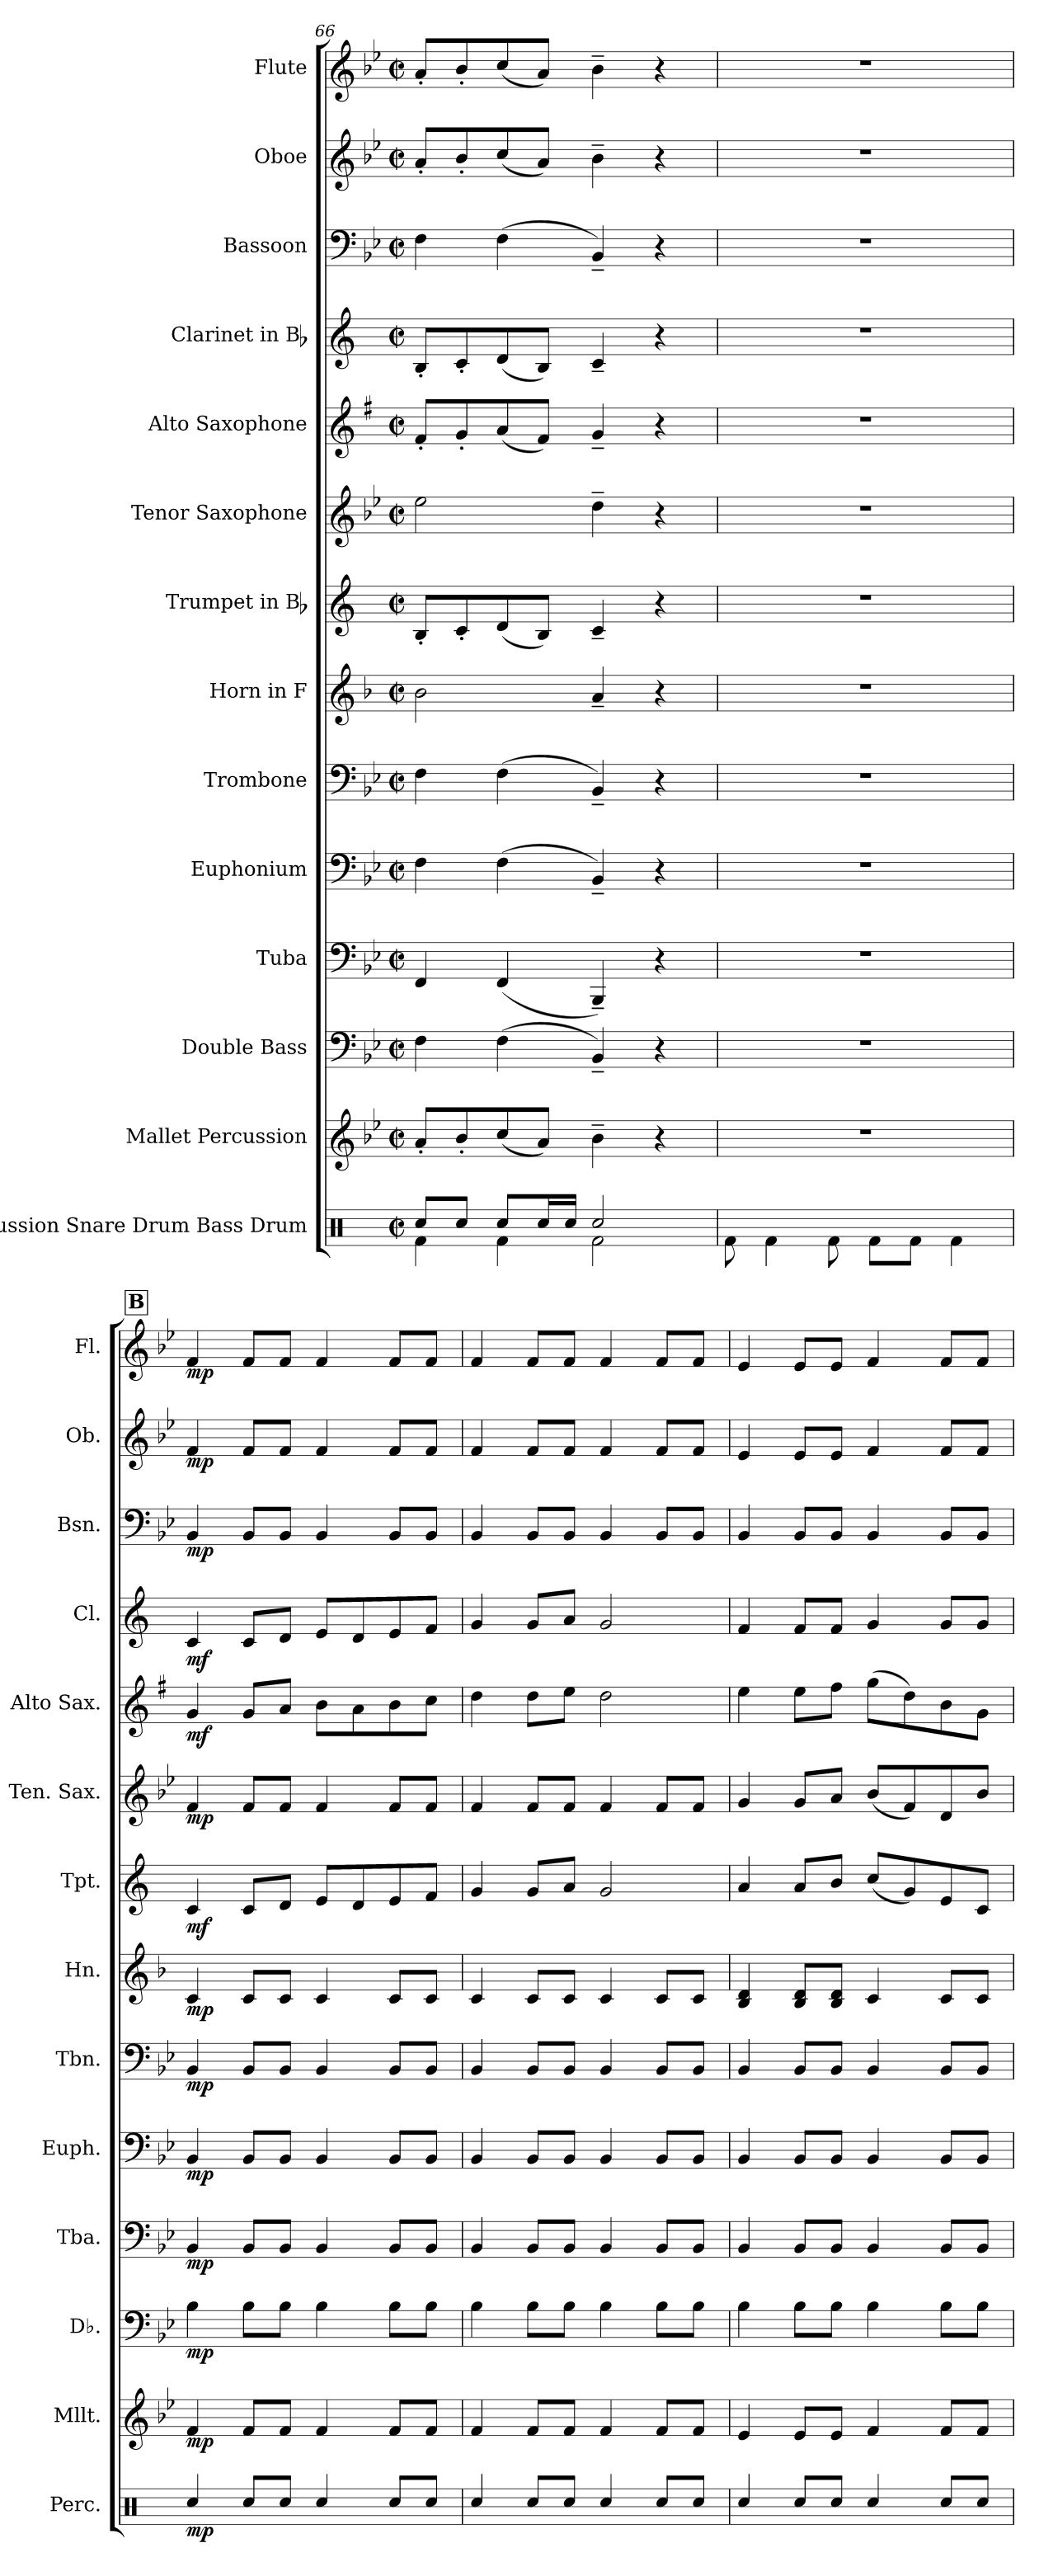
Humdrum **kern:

**kern	**dynam	**kern	**dynam	**kern	**dynam	**kern	**dynam	**kern	**dynam	**kern	**dynam	**kern	**dynam	**kern	**dynam	**kern	**dynam	**kern	**dynam	**kern	**dynam	**kern	**dynam	**kern	**dynam	**kern	**dynam
*part14	*part14	*part13	*part13	*part12	*part12	*part11	*part11	*part10	*part10	*part9	*part9	*part8	*part8	*part7	*part7	*part6	*part6	*part5	*part5	*part4	*part4	*part3	*part3	*part2	*part2	*part1	*part1
*staff14	*staff14	*staff13	*staff13	*staff12	*staff12	*staff11	*staff11	*staff10	*staff10	*staff9	*staff9	*staff8	*staff8	*staff7	*staff7	*staff6	*staff6	*staff5	*staff5	*staff4	*staff4	*staff3	*staff3	*staff2	*staff2	*staff1	*staff1
*I"Percussion Snare Drum Bass Drum	*	*I"Mallet Percussion	*	*I"Double Bass	*	*I"Tuba	*	*I"Euphonium	*	*I"Trombone	*	*I"Horn in F	*	*I"Trumpet in Bb	*	*I"Tenor Saxophone	*	*I"Alto Saxophone	*	*I"Clarinet in Bb	*	*I"Bassoon	*	*I"Oboe	*	*I"Flute	*
*I'Perc.	*	*I'Mllt.	*	*I'Db.	*	*I'Tba.	*	*I'Euph.	*	*I'Tbn.	*	*I'Hn.	*	*I'Tpt.	*	*I'Ten. Sax.	*	*I'Alto Sax.	*	*I'Cl.	*	*I'Bsn.	*	*I'Ob.	*	*I'Fl.	*
*clefX	*	*clefG2	*	*clefF4	*	*clefF4	*	*clefF4	*	*clefF4	*	*clefG2	*	*clefG2	*	*clefG2	*	*clefG2	*	*clefG2	*	*clefF4	*	*clefG2	*	*clefG2	*
*	*	*ITrd-14c-24	*	*ITrd7c12	*	*	*	*	*	*	*	*ITrd4c7	*	*ITrd1c2	*	*ITrd8c14	*	*ITrd5c9	*	*ITrd1c2	*	*	*	*	*	*	*
*k[]	*	*k[b-e-]	*	*k[b-e-]	*	*k[b-e-]	*	*k[b-e-]	*	*k[b-e-]	*	*k[b-e-]	*	*k[b-e-]	*	*k[b-e-]	*	*k[b-e-]	*	*k[b-e-]	*	*k[b-e-]	*	*k[b-e-]	*	*k[b-e-]	*
*C:	*	*B-:	*	*B-:	*	*B-:	*	*B-:	*	*B-:	*	*B-:	*	*B-:	*	*B-:	*	*B-:	*	*B-:	*	*B-:	*	*B-:	*	*B-:	*
*M2/2	*	*M2/2	*	*M2/2	*	*M2/2	*	*M2/2	*	*M2/2	*	*M2/2	*	*M2/2	*	*M2/2	*	*M2/2	*	*M2/2	*	*M2/2	*	*M2/2	*	*M2/2	*
*met(c|)	*	*met(c|)	*	*met(c|)	*	*met(c|)	*	*met(c|)	*	*met(c|)	*	*met(c|)	*	*met(c|)	*	*met(c|)	*	*met(c|)	*	*met(c|)	*	*met(c|)	*	*met(c|)	*	*met(c|)	*
=66	=66	=66	=66	=66	=66	=66	=66	=66	=66	=66	=66	=66	=66	=66	=66	=66	=66	=66	=66	=66	=66	=66	=66	=66	=66	=66	=66
*^	*	*	*	*	*	*	*	*	*	*	*	*	*	*	*	*	*	*	*	*	*	*	*	*	*	*	*
8Rcci/L	4Rfi\	.	8aaa'i/L	.	4FFi\	.	4FFi/	.	4Fi\	.	4Fi\	.	2e-i\	.	8A'i/L	.	2e-i\	.	8A'i/L	.	8A'i/L	.	4Fi\	.	8a'i/L	.	8a'i/L	.
8Rcci/J	.	.	8bbb-'i/	.	.	.	.	.	.	.	.	.	.	.	8B-'i/	.	.	.	8B-'i/	.	8B-'i/	.	.	.	8b-'i/	.	8b-'i/	.
8Rcci/L	4Rfi\	.	(8cccci/	.	(4FFi\	.	(4FFi/	.	(4Fi\	.	(4Fi\	.	.	.	(8ci/	.	.	.	(8ci/	.	(8ci/	.	(4Fi\	.	(8cci/	.	(8cci/	.
16Rcci/L	.	.	8aaai/J)	.	.	.	.	.	.	.	.	.	.	.	8Ai/J)	.	.	.	8Ai/J)	.	8Ai/J)	.	.	.	8ai/J)	.	8ai/J)	.
16Rcci/JJ	.	.	.	.	.	.	.	.	.	.	.	.	.	.	.	.	.	.	.	.	.	.	.	.	.	.	.	.
2Rcci/	2Rfi\	.	4bbb-~i\	.	4BBB-~i/)	.	4BBB-~i/)	.	4BB-~i/)	.	4BB-~i/)	.	4d~i/	.	4B-~i/	.	4d~i\	.	4B-~i/	.	4B-~i/	.	4BB-~i/)	.	4b-~i\	.	4b-~i\	.
.	.	.	4r	.	4r	.	4r	.	4r	.	4r	.	4r	.	4r	.	4r	.	4r	.	4r	.	4r	.	4r	.	4r	.
=67	=67	=67	=67	=67	=67	=67	=67	=67	=67	=67	=67	=67	=67	=67	=67	=67	=67	=67	=67	=67	=67	=67	=67	=67	=67	=67	=67	=67
1ryy	8Rfi\	.	1r	.	1r	.	1r	.	1r	.	1r	.	1r	.	1r	.	1r	.	1r	.	1r	.	1r	.	1r	.	1r	.
.	4Rfi\	.	.	.	.	.	.	.	.	.	.	.	.	.	.	.	.	.	.	.	.	.	.	.	.	.	.	.
.	8Rfi\	.	.	.	.	.	.	.	.	.	.	.	.	.	.	.	.	.	.	.	.	.	.	.	.	.	.	.
.	8Rfi\L	.	.	.	.	.	.	.	.	.	.	.	.	.	.	.	.	.	.	.	.	.	.	.	.	.	.	.
.	8Rfi\J	.	.	.	.	.	.	.	.	.	.	.	.	.	.	.	.	.	.	.	.	.	.	.	.	.	.	.
.	4Rfi\	.	.	.	.	.	.	.	.	.	.	.	.	.	.	.	.	.	.	.	.	.	.	.	.	.	.	.
!!LO:PB:g=z
!!LO:REH:place=s1:color=#000000:enc=box:fs=9.8061:t=B
=68	=68	=68	=68	=68	=68	=68	=68	=68	=68	=68	=68	=68	=68	=68	=68	=68	=68	=68	=68	=68	=68	=68	=68	=68	=68	=68	=68	=68
!LO:TX:a:t=Snares off	!	!	!	!	!	!	!	!	!	!	!	!	!	!	!	!	!	!	!	!	!	!	!	!	!	!	!	!
*v	*v	*	*	*	*	*	*	*	*	*	*	*	*	*	*	*	*	*	*	*	*	*	*	*	*	*	*	*
4Rcci/	mp	4fffi/	mp	4BB-i\	mp	4BB-i/	mp	4BB-i/	mp	4BB-i/	mp	4Fi/	mp	4B-i/	mf	4Fi/	mp	4B-i/	mf	4B-i/	mf	4BB-i/	mp	4fi/	mp	4fi/	mp
8Rcci/L	.	8fffi/L	.	8BB-i\L	.	8BB-i/L	.	8BB-i/L	.	8BB-i/L	.	8Fi/L	.	8B-i/L	.	8Fi/L	.	8B-i/L	.	8B-i/L	.	8BB-i/L	.	8fi/L	.	8fi/L	.
8Rcci/J	.	8fffi/J	.	8BB-i\J	.	8BB-i/J	.	8BB-i/J	.	8BB-i/J	.	8Fi/J	.	8ci/J	.	8Fi/J	.	8ci/J	.	8ci/J	.	8BB-i/J	.	8fi/J	.	8fi/J	.
4Rcci/	.	4fffi/	.	4BB-i\	.	4BB-i/	.	4BB-i/	.	4BB-i/	.	4Fi/	.	8di/L	.	4Fi/	.	8di\L	.	8di/L	.	4BB-i/	.	4fi/	.	4fi/	.
.	.	.	.	.	.	.	.	.	.	.	.	.	.	8ci/	.	.	.	8ci\	.	8ci/	.	.	.	.	.	.	.
8Rcci/L	.	8fffi/L	.	8BB-i\L	.	8BB-i/L	.	8BB-i/L	.	8BB-i/L	.	8Fi/L	.	8di/	.	8Fi/L	.	8di\	.	8di/	.	8BB-i/L	.	8fi/L	.	8fi/L	.
8Rcci/J	.	8fffi/J	.	8BB-i\J	.	8BB-i/J	.	8BB-i/J	.	8BB-i/J	.	8Fi/J	.	8e-i/J	.	8Fi/J	.	8e-i\J	.	8e-i/J	.	8BB-i/J	.	8fi/J	.	8fi/J	.
=69	=69	=69	=69	=69	=69	=69	=69	=69	=69	=69	=69	=69	=69	=69	=69	=69	=69	=69	=69	=69	=69	=69	=69	=69	=69	=69	=69
4Rcci/	.	4fffi/	.	4BB-i\	.	4BB-i/	.	4BB-i/	.	4BB-i/	.	4Fi/	.	4fi/	.	4Fi/	.	4fi\	.	4fi/	.	4BB-i/	.	4fi/	.	4fi/	.
8Rcci/L	.	8fffi/L	.	8BB-i\L	.	8BB-i/L	.	8BB-i/L	.	8BB-i/L	.	8Fi/L	.	8fi/L	.	8Fi/L	.	8fi\L	.	8fi/L	.	8BB-i/L	.	8fi/L	.	8fi/L	.
8Rcci/J	.	8fffi/J	.	8BB-i\J	.	8BB-i/J	.	8BB-i/J	.	8BB-i/J	.	8Fi/J	.	8gi/J	.	8Fi/J	.	8gi\J	.	8gi/J	.	8BB-i/J	.	8fi/J	.	8fi/J	.
4Rcci/	.	4fffi/	.	4BB-i\	.	4BB-i/	.	4BB-i/	.	4BB-i/	.	4Fi/	.	2fi/	.	4Fi/	.	2fi\	.	2fi/	.	4BB-i/	.	4fi/	.	4fi/	.
8Rcci/L	.	8fffi/L	.	8BB-i\L	.	8BB-i/L	.	8BB-i/L	.	8BB-i/L	.	8Fi/L	.	.	.	8Fi/L	.	.	.	.	.	8BB-i/L	.	8fi/L	.	8fi/L	.
8Rcci/J	.	8fffi/J	.	8BB-i\J	.	8BB-i/J	.	8BB-i/J	.	8BB-i/J	.	8Fi/J	.	.	.	8Fi/J	.	.	.	.	.	8BB-i/J	.	8fi/J	.	8fi/J	.
=70	=70	=70	=70	=70	=70	=70	=70	=70	=70	=70	=70	=70	=70	=70	=70	=70	=70	=70	=70	=70	=70	=70	=70	=70	=70	=70	=70
4Rcci/	.	4eee-i/	.	4BB-i\	.	4BB-i/	.	4BB-i/	.	4BB-i/	.	4E-i/ 4Gi	.	4gi/	.	4Gi/	.	4gi\	.	4e-i/	.	4BB-i/	.	4e-i/	.	4e-i/	.
8Rcci/L	.	8eee-i/L	.	8BB-i\L	.	8BB-i/L	.	8BB-i/L	.	8BB-i/L	.	8E-i/ 8GiL	.	8gi/L	.	8Gi/L	.	8gi\L	.	8e-i/L	.	8BB-i/L	.	8e-i/L	.	8e-i/L	.
8Rcci/J	.	8eee-i/J	.	8BB-i\J	.	8BB-i/J	.	8BB-i/J	.	8BB-i/J	.	8E-i/ 8GiJ	.	8ai/J	.	8Ai/J	.	8ai\J	.	8e-i/J	.	8BB-i/J	.	8e-i/J	.	8e-i/J	.
4Rcci/	.	4fffi/	.	4BB-i\	.	4BB-i/	.	4BB-i/	.	4BB-i/	.	4Fi/	.	(8b-i/L	.	(8B-i/L	.	(8b-i\L	.	4fi/	.	4BB-i/	.	4fi/	.	4fi/	.
.	.	.	.	.	.	.	.	.	.	.	.	.	.	8fi/)	.	8Fi/)	.	8fi\)	.	.	.	.	.	.	.	.	.
8Rcci/L	.	8fffi/L	.	8BB-i\L	.	8BB-i/L	.	8BB-i/L	.	8BB-i/L	.	8Fi/L	.	8di/	.	8Di/	.	8di\	.	8fi/L	.	8BB-i/L	.	8fi/L	.	8fi/L	.
8Rcci/J	.	8fffi/J	.	8BB-i\J	.	8BB-i/J	.	8BB-i/J	.	8BB-i/J	.	8Fi/J	.	8B-i/J	.	8B-i/J	.	8B-i\J	.	8fi/J	.	8BB-i/J	.	8fi/J	.	8fi/J	.
=	=	=	=	=	=	=	=	=	=	=	=	=	=	=	=	=	=	=	=	=	=	=	=	=	=	=	=
*-	*-	*-	*-	*-	*-	*-	*-	*-	*-	*-	*-	*-	*-	*-	*-	*-	*-	*-	*-	*-	*-	*-	*-	*-	*-	*-	*-
